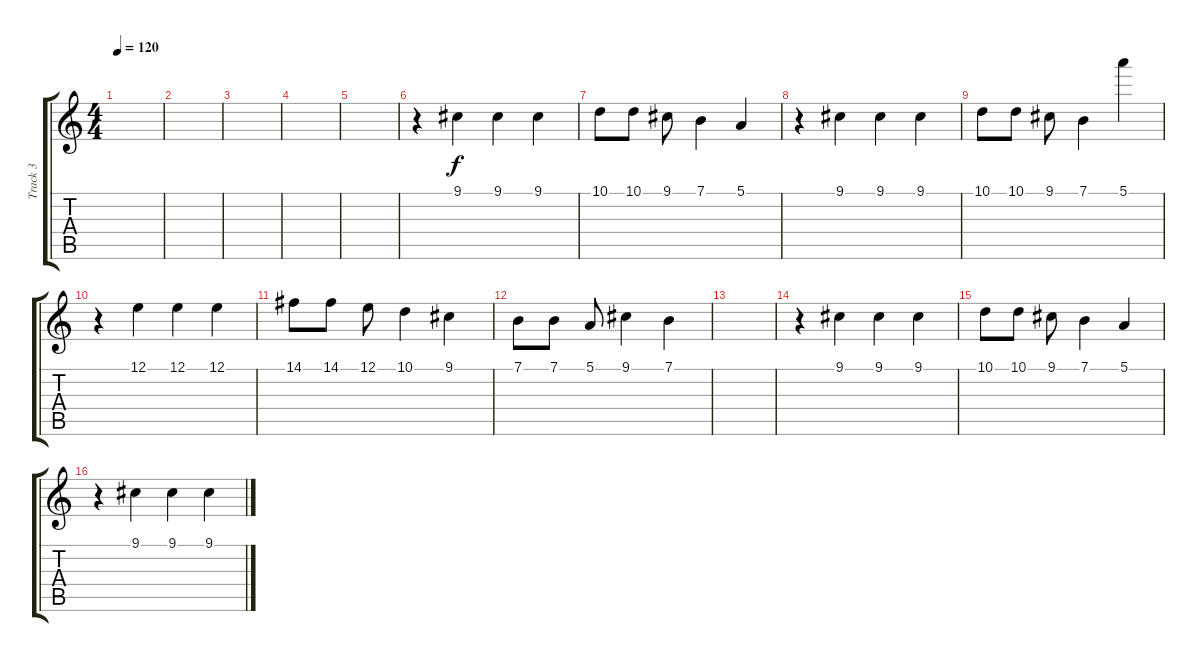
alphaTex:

\track ("Track 3" "Track 3") {solo instrument acousticgrandpiano}
\staff {score tabs}
\tuning (E4 B3 G3 D3 A2 E2) {hide}
\ts (4 4)
\tempo 120
\clef g2
\ks c
|
|
|
|
|
r.4 9.1.4 9.1.4 9.1.4 |
10.1.8 10.1.8 9.1.8 7.1.4 5.1.4 |
r.4 9.1.4 9.1.4 9.1.4 |
10.1.8 10.1.8 9.1.8 7.1.4 5.1.4{ot 15mb} |
r.4 12.1.4 12.1.4 12.1.4 |
14.1.8 14.1.8 12.1.8 10.1.4 9.1.4 |
7.1.8 7.1.8 5.1.8 9.1.4 7.1.4 |
|
r.4 9.1.4 9.1.4 9.1.4 |
10.1.8 10.1.8 9.1.8 7.1.4 5.1.4 |
r.4 9.1.4 9.1.4 9.1.4
